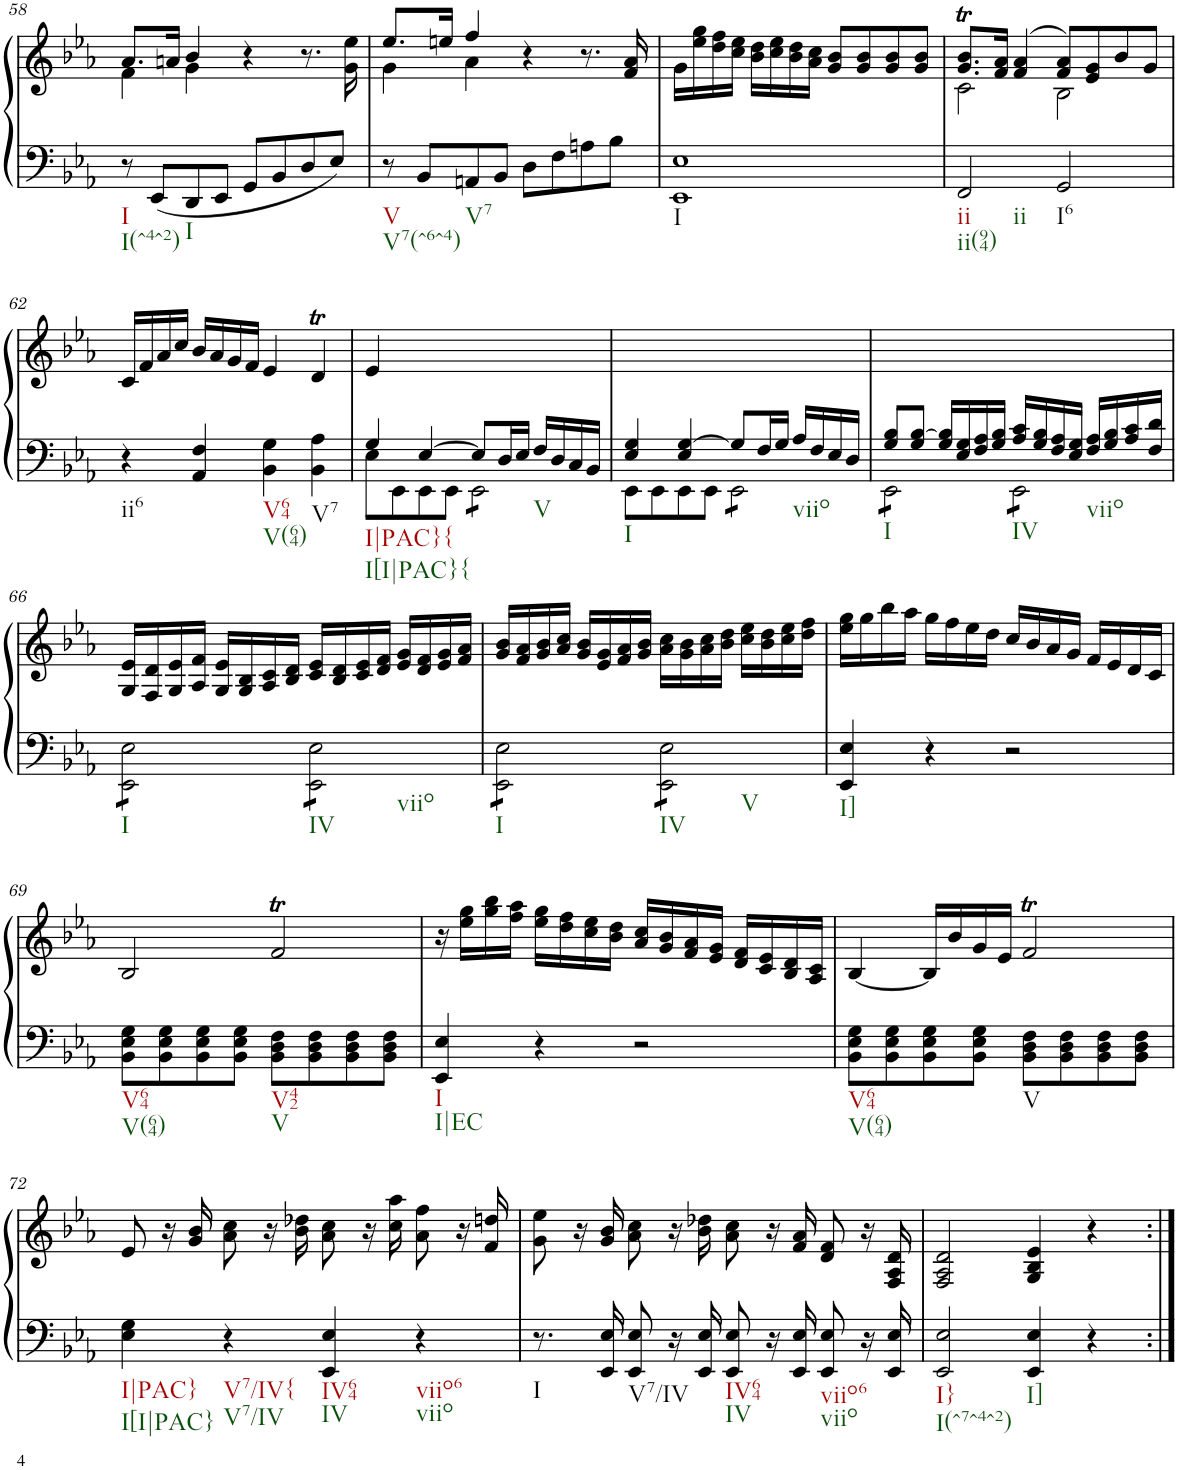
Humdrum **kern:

**kern	**kern
*part1	*part1
*staff2	*staff1
*I"Piano	*
*I'Pno.	*
!!LO:PB:g=z
*clefF4	*clefG2
*k[b-e-a-]	*k[b-e-a-]
*M4/4	*M4/4
*met(c)	*met(c)
=58	=58
*	*^
8r	8.a-/L	4f\
8EE-/L	.	.
.	16an/Jk	.
8DD/	4b-/	4g\
8EE-/J	.	.
8GG/L	4r	2ryy
8BB-/	.	.
8D/	8.r	.
8E-/J	.	.
.	16g\ 16ee-\	.
=59	=59	=59
8r	8.ee-/L	4g\
8BB-/L	.	.
.	16een/Jk	.
8AAn/	4ff/	4a-\
8BB-/J	.	.
8D\L	4r	2ryy
8F\	.	.
8An\	8.r	.
8B-\J	.	.
.	16f/ 16a-/	.
*	*v	*v
=60	=60
1EE- 1E-	16g\LL
.	16ee-\ 16gg\
.	16dd\ 16ff\
.	16cc\ 16ee-\JJ
.	16b-\ 16dd\LL
.	16cc\ 16ee-\
.	16b-\ 16dd\
.	16a-\ 16cc\JJ
.	8g/ 8b-/L
.	8g/ 8b-/
.	8g/ 8b-/
.	8g/ 8b-/J
=61	=61
*	*^
2FF/	8.g/T 8.b-/TL	2c\
.	16f/ 16a-/Jk	.
.	(4f/ 4a-/	.
2GG/	8f/ 8a-/L)	2B-\
.	8e-/ 8g/	.
.	8b-/	.
.	8g/J	.
*	*v	*v
!!LO:LB:g=z
=62	=62
4r	16c/LL
.	16f/
.	16a-/
.	16cc/JJ
4AA-/ 4F/	16b-/LL
.	16a-/
.	16g/
.	16f/JJ
4BB-\ 4G\	4e-/
4BB-\ 4A-\	4dt/
=63	=63
*^	*
4G/	8E-\L	4e-/
.	8EE-\	.
[4E-/	8EE-\	4ryy
.	8EE-\J	.
*tremolo	*	*
8E-/L]	8EE-\L	2ryy
16D/L	8EE-\	.
16E-/JJ	.	.
16F/LL	8EE-\	.
16D/	.	.
16C/	8EE-\J	.
*Xtremolo	*	*
16BB-/JJ	.	.
=64	=64	=64
4E-/ 4G/	8EE-\L	1ryy
.	8EE-\	.
4E-/ [4G/	8EE-\	.
.	8EE-\J	.
*tremolo	*	*
8G/L]	8EE-\L	.
16F/L	8EE-\	.
16G/JJ	.	.
16A-/LL	8EE-\	.
16F/	.	.
16E-/	8EE-\J	.
*Xtremolo	*	*
16D/JJ	.	.
=65	=65	=65
*tremolo	*	*
8G/ 8B-/L	8EE-\L	1ryy
8G/ [8B-/J	8EE-\	.
16G/ 16B-/]LL	8EE-\	.
16E-/ 16G/	.	.
16F/ 16A-/	8EE-\J	.
*Xtremolo	*	*
16G/ 16B-/JJ	.	.
*tremolo	*	*
16A-/ 16c/LL	8EE-\L	.
16G/ 16B-/	.	.
16F/ 16A-/	8EE-\	.
16E-/ 16G/JJ	.	.
16F/ 16A-/LL	8EE-\	.
16G/ 16B-/	.	.
16A-/ 16c/	8EE-\J	.
*Xtremolo	*	*
16F/ 16d/JJ	.	.
*v	*v	*
!!LO:LB:g=z
=66	=66
*tremolo	*
8EE-\ 8E-\L	16G/ 16e-/LL
.	16F/ 16d/
8EE-\ 8E-\	16G/ 16e-/
.	16A-/ 16f/JJ
8EE-\ 8E-\	16G/ 16e-/LL
.	16G/ 16B-/
8EE-\ 8E-\J	16A-/ 16c/
.	16B-/ 16d/JJ
8EE-\ 8E-\L	16c/ 16e-/LL
.	16B-/ 16d/
8EE-\ 8E-\	16c/ 16e-/
.	16d/ 16f/JJ
8EE-\ 8E-\	16e-/ 16g/LL
.	16d/ 16f/
8EE-\ 8E-\J	16e-/ 16g/
.	16f/ 16a-/JJ
=67	=67
8EE-\ 8E-\L	16g/ 16b-/LL
.	16f/ 16a-/
8EE-\ 8E-\	16g/ 16b-/
.	16a-/ 16cc/JJ
8EE-\ 8E-\	16g/ 16b-/LL
.	16e-/ 16g/
8EE-\ 8E-\J	16f/ 16a-/
.	16g/ 16b-/JJ
8EE-\ 8E-\L	16a-\ 16cc\LL
.	16g\ 16b-\
8EE-\ 8E-\	16a-\ 16cc\
.	16b-\ 16dd\JJ
8EE-\ 8E-\	16cc\ 16ee-\LL
.	16b-\ 16dd\
8EE-\ 8E-\J	16cc\ 16ee-\
*Xtremolo	*
.	16dd\ 16ff\JJ
=68	=68
4EE-/ 4E-/	16ee-\ 16gg\LL
.	16gg\
.	16bb-\
.	16aa-\JJ
4r	16gg\LL
.	16ff\
.	16ee-\
.	16dd\JJ
2r	16cc/LL
.	16b-/
.	16a-/
.	16g/JJ
.	16f/LL
.	16e-/
.	16d/
.	16c/JJ
!!LO:LB:g=z
=69	=69
8BB-\ 8E-\ 8G\L	2B-/
8BB-\ 8E-\ 8G\	.
8BB-\ 8E-\ 8G\	.
8BB-\ 8E-\ 8G\J	.
8BB-\ 8D\ 8F\L	2fT/
8BB-\ 8D\ 8F\	.
8BB-\ 8D\ 8F\	.
8BB-\ 8D\ 8F\J	.
=70	=70
4EE-/ 4E-/	16r
.	16ee-\ 16gg\LL
.	16gg\ 16bb-\
.	16ff\ 16aa-\JJ
4r	16ee-\ 16gg\LL
.	16dd\ 16ff\
.	16cc\ 16ee-\
.	16b-\ 16dd\JJ
2r	16a-/ 16cc/LL
.	16g/ 16b-/
.	16f/ 16a-/
.	16e-/ 16g/JJ
.	16d/ 16f/LL
.	16c/ 16e-/
.	16B-/ 16d/
.	16A-/ 16c/JJ
=71	=71
8BB-\ 8E-\ 8G\L	[4B-/
8BB-\ 8E-\ 8G\	.
8BB-\ 8E-\ 8G\	16B-/LL]
.	16b-/
8BB-\ 8E-\ 8G\J	16g/
.	16e-/JJ
8BB-\ 8D\ 8F\L	2fT/
8BB-\ 8D\ 8F\	.
8BB-\ 8D\ 8F\	.
8BB-\ 8D\ 8F\J	.
!!LO:LB:g=z
=72	=72
4E-\ 4G\	8e-/
.	16r
.	16g/ 16b-/
4r	8a-\ 8cc\
.	16r
.	16b-\ 16dd-X\
4EE-/ 4E-/	8a-\ 8cc\
.	16r
.	16cc\ 16aa-\
4r	8a-\ 8ff\
.	16r
.	16f/ 16ddn/
=73	=73
8.r	8g\ 8ee-\
.	16r
16EE-/ 16E-/	16g/ 16b-/
8EE-/ 8E-/	8a-\ 8cc\
16r	16r
16EE-/ 16E-/	16b-\ 16dd-X\
8EE-/ 8E-/	8a-\ 8cc\
16r	16r
16EE-/ 16E-/	16f/ 16a-/
8EE-/ 8E-/	8d/ 8f/
16r	16r
16EE-/ 16E-/	16F/ 16A-/ 16d/
=74	=74
2EE-/ 2E-/	2F/ 2A-/ 2d/
4EE-/ 4E-/	4G/ 4B-/ 4e-/
4r	4r
=:|!	=:|!
*-	*-
